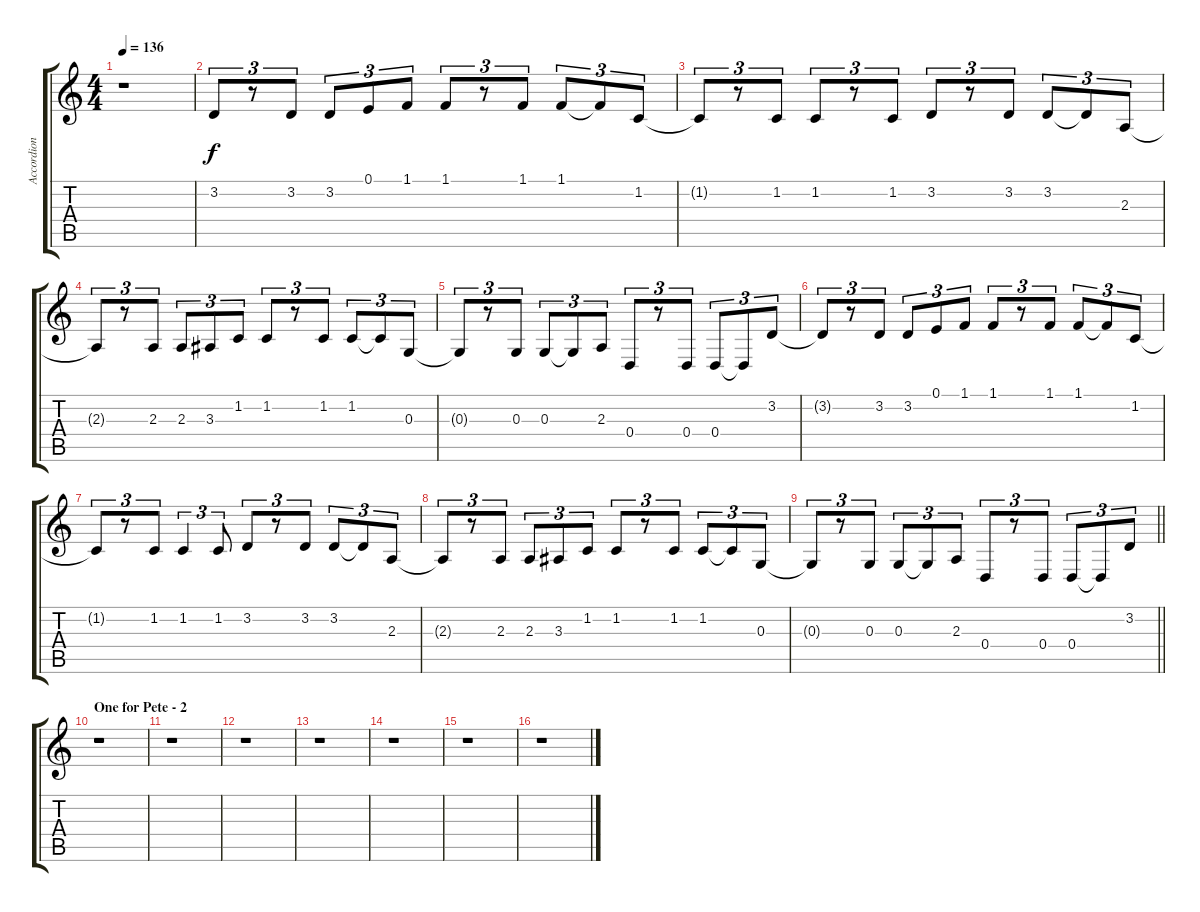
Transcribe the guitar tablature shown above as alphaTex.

\track ("Accordion" "Accordion") {instrument harmonica}
\staff {score tabs}
\tuning (E4 B3 G3 D3 A2 E2) {hide}
\ts (4 4)
\tempo 136
\clef g2
\ks c
r.1{dy f} |
3.2.8{tu (3 2)} r.8{tu (3 2)} 3.2.8{tu (3 2)} 3.2.8{tu (3 2)} 0.1.8{tu (3 2)} 1.1.8{tu (3 2)} 1.1.8{tu (3 2)} r.8{tu (3 2)} 1.1.8{tu (3 2)} 1.1.8{tu (3 2)} 1.1{t}.8{tu (3 2)} 1.2.8{tu (3 2)} |
1.2{t}.8{tu (3 2)} r.8{tu (3 2)} 1.2.8{tu (3 2)} 1.2.8{tu (3 2)} r.8{tu (3 2)} 1.2.8{tu (3 2)} 3.2.8{tu (3 2)} r.8{tu (3 2)} 3.2.8{tu (3 2)} 3.2.8{tu (3 2)} 3.2{t}.8{tu (3 2)} 2.3.8{tu (3 2)} |
2.3{t}.8{tu (3 2)} r.8{tu (3 2)} 2.3.8{tu (3 2)} 2.3.8{tu (3 2)} 3.3.8{tu (3 2)} 1.2.8{tu (3 2)} 1.2.8{tu (3 2)} r.8{tu (3 2)} 1.2.8{tu (3 2)} 1.2.8{tu (3 2)} 1.2{t}.8{tu (3 2)} 0.3.8{tu (3 2)} |
0.3{t}.8{tu (3 2)} r.8{tu (3 2)} 0.3.8{tu (3 2)} 0.3.8{tu (3 2)} 0.3{t}.8{tu (3 2)} 2.3.8{tu (3 2)} 0.4.8{tu (3 2)} r.8{tu (3 2)} 0.4.8{tu (3 2)} 0.4.8{tu (3 2)} 0.4{t}.8{tu (3 2)} 3.2.8{tu (3 2)} |
3.2{t}.8{tu (3 2)} r.8{tu (3 2)} 3.2.8{tu (3 2)} 3.2.8{tu (3 2)} 0.1.8{tu (3 2)} 1.1.8{tu (3 2)} 1.1.8{tu (3 2)} r.8{tu (3 2)} 1.1.8{tu (3 2)} 1.1.8{tu (3 2)} 1.1{t}.8{tu (3 2)} 1.2.8{tu (3 2)} |
1.2{t}.8{tu (3 2)} r.8{tu (3 2)} 1.2.8{tu (3 2)} 1.2.4{tu (3 2)} 1.2.8{tu (3 2)} 3.2.8{tu (3 2)} r.8{tu (3 2)} 3.2.8{tu (3 2)} 3.2.8{tu (3 2)} 3.2{t}.8{tu (3 2)} 2.3.8{tu (3 2)} |
2.3{t}.8{tu (3 2)} r.8{tu (3 2)} 2.3.8{tu (3 2)} 2.3.8{tu (3 2)} 3.3.8{tu (3 2)} 1.2.8{tu (3 2)} 1.2.8{tu (3 2)} r.8{tu (3 2)} 1.2.8{tu (3 2)} 1.2.8{tu (3 2)} 1.2{t}.8{tu (3 2)} 0.3.8{tu (3 2)} |
\barLineRight lightlight
0.3{t}.8{tu (3 2)} r.8{tu (3 2)} 0.3.8{tu (3 2)} 0.3.8{tu (3 2)} 0.3{t}.8{tu (3 2)} 2.3.8{tu (3 2)} 0.4.8{tu (3 2)} r.8{tu (3 2)} 0.4.8{tu (3 2)} 0.4.8{tu (3 2)} 0.4{t}.8{tu (3 2)} 3.2.8{tu (3 2)} |
\section ("" "One for Pete - 2")
r.1 |
r.1 |
r.1 |
r.1 |
r.1 |
r.1 |
r.1
